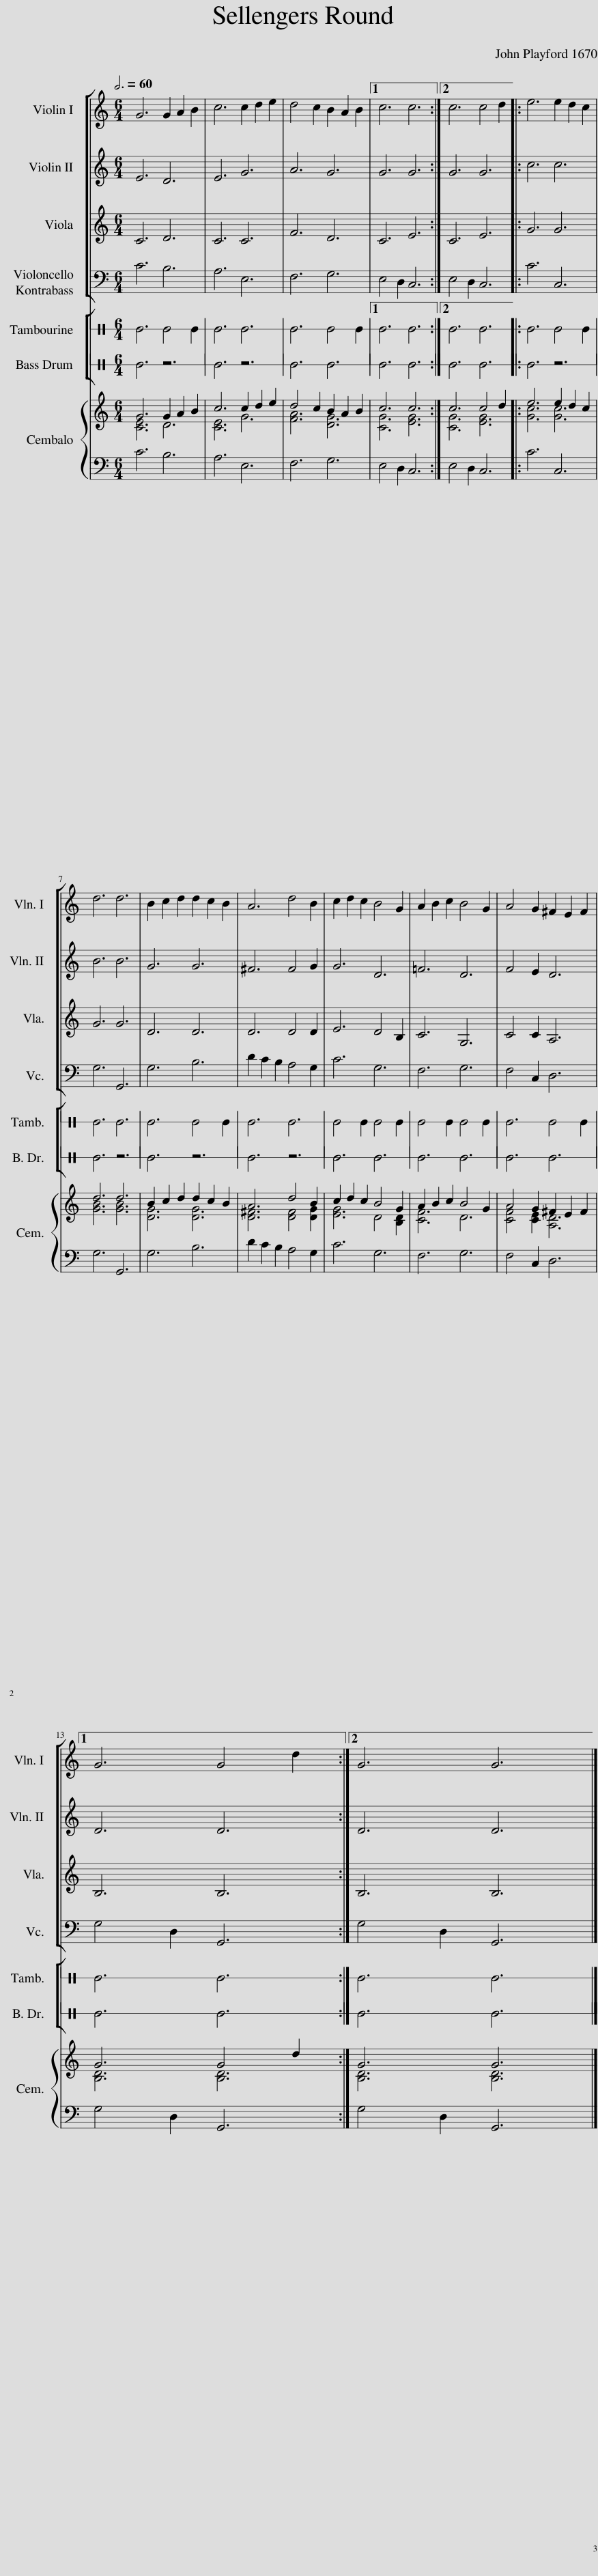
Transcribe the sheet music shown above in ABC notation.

X:1
%%score [ 1 2 3 4 ] [ 5 6 ] { ( 7 8 ) | 9 }
L:1/8
Q:3/4=60
M:6/4
I:linebreak $
K:C
V:1 treble
V:2 treble
V:3 treble
V:4 bass
V:5 perc stafflines=1
K:none
V:6 perc stafflines=1
K:none
V:7 treble
V:8 treble
V:9 bass
V:1
 G6 G2 A2 B2 | c6 c2 d2 e2 | d4 c2 B2 A2 B2 |1 c6 c6 :|2 c6 c4 d2 |: %5
 e6 e2 d2 c2 |$ d6 d6 | B2 c2 d2 d2 c2 B2 | A6 d4 B2 | c2 d2 c2 B4 G2 | %10
 A2 B2 c2 B4 G2 | A4 G2 ^F2 E2 F2 |1$ G6 G4 d2 :|2 G6 G6 |] %14
V:2
 E6 D6 | E6 G6 | A6 G6 |1 G6 G6 :|2 G6 G6 |: %5
 c6 c6 |$ B6 B6 | G6 G6 | ^F6 F4 G2 | G6 D6 | %10
 =F6 D6 | F4 E2 D6 |1$ D6 D6 :|2 D6 D6 |] %14
V:3
 C6 D6 | C6 C6 | F6 D6 |1 C6 E6 :|2 C6 E6 |: %5
 G6 G6 |$ G6 G6 | D6 D6 | D6 D4 D2 | E6 D4 B,2 | %10
 C6 G,6 | C4 C2 A,6 |1$ B,6 B,6 :|2 B,6 B,6 |] %14
V:4
 C6 B,6 | A,6 E,6 | F,6 G,6 |1 E,4 D,2 C,6 :|2 E,4 D,2 C,6 |: %5
 C6 C,6 |$ G,6 G,,6 | G,6 B,6 | D2 C2 B,2 A,4 G,2 | C6 G,6 | %10
 F,6 G,6 | F,4 C,2 D,6 |1$ G,4 D,2 G,,6 :|2 G,4 D,2 G,,6 |] %14
V:5
 E6 E4 E2 | E6 E6 | E6 E4 E2 |1 E6 E6 :|2 E6 E6 |: %5
 E6 E4 E2 |$ E6 E6 | E6 E4 E2 | E6 E6 | E4 E2 E4 E2 | %10
 E4 E2 E4 E2 | E6 E4 E2 |1$ E6 E6 :|2 E6 E6 |] %14
V:6
 E6 z6 | E6 z6 | E6 E6 |1 E6 E6 :|2 E6 E6 |: %5
 E6 z6 |$ E6 z6 | E6 z6 | E6 z6 | E6 E6 | %10
 E6 E6 | E6 E6 |1$ E6 E6 :|2 E6 E6 |] %14
V:7
 G6 G2 A2 B2 | c6 c2 d2 e2 | d4 c2 B2 A2 B2 |1 c6 c6 :|2 c6 c4 d2 |: %5
 e6 e2 d2 c2 |$ d6 d6 | B2 c2 d2 d2 c2 B2 | A6 d4 B2 | c2 d2 c2 B4 G2 | %10
 A2 B2 c2 B4 G2 | A4 G2 ^F2 E2 F2 |1$ G6 G4 d2 :|2 G6 G6 |] %14
V:8
 [CE]6 D6 | [CE]6 G6 | [FA]6 [DG]6 |1 [CG]6 [EG]6 :|2 [CG]6 [EG]6 |: %5
 [Gc]6 [Gc]6 |$ [GB]6 [GB]6 | [DG]6 [DG]6 | [D^F]6 [DF]4 [DG]2 | [EG]6 D4 [B,D]2 | %10
 [CF]6 D6 | [CF]4 [CE]2 [A,D]6 |1$ [B,D]6 [B,D]6 :|2 [B,D]6 [B,D]6 |] %14
V:9
 C6 B,6 | A,6 E,6 | F,6 G,6 |1 E,4 D,2 C,6 :|2 E,4 D,2 C,6 |: %5
 C6 C,6 |$ G,6 G,,6 | G,6 B,6 | D2 C2 B,2 A,4 G,2 | C6 G,6 | %10
 F,6 G,6 | F,4 C,2 D,6 |1$ G,4 D,2 G,,6 :|2 G,4 D,2 G,,6 |] %14
